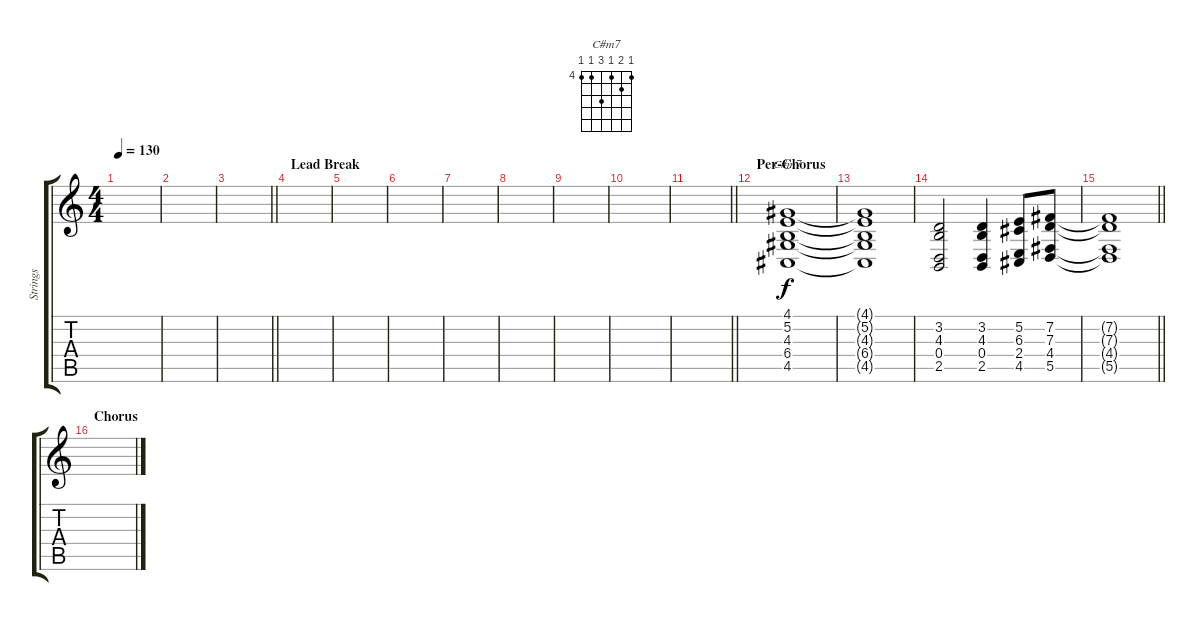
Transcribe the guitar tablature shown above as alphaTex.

\track ("Strings" "Strings") {instrument stringensemble1}
\staff {score tabs}
\tuning (E4 B3 G3 D3 A2 E2) {hide}
\chord ("C#m7" 4 5 4 6 4 4) {firstfret 4}
\ts (4 4)
\tempo 130
\clef g2
\ks c
|
|
\barLineRight lightlight
|
\section ("" "Lead Break")
|
|
|
|
|
|
|
\barLineRight lightlight
|
\section ("" "Per-Chorus")
(4.1 5.2 4.3 6.4 4.5).1{ch "C#m7"} |
(4.1{t} 5.2{t} 4.3{t} 6.4{t} 4.5{t}).1 |
(3.2 4.3 0.4 2.5).2 (3.2 4.3 0.4 2.5).4 (5.2 6.3 2.4 4.5).8 (7.2 7.3 4.4 5.5).8 |
\barLineRight lightlight
(7.2{t} 7.3{t} 4.4{t} 5.5{t}).1 |
\section ("" "Chorus")
